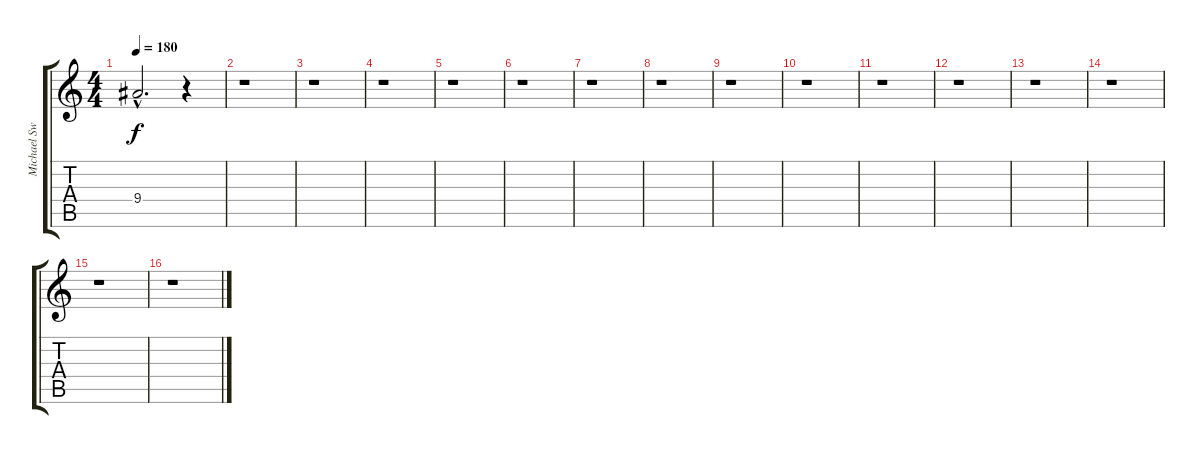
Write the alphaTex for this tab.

\track ("Michael Sweet solos" "Michael Sw") {instrument distortionguitar}
\staff {score tabs}
\tuning (Eb4 Bb3 Gb3 Db3 Ab2 Eb2) {hide}
\ts (4 4)
\tempo 180
\clef g2
\ks c
9.4{hac t}.2{d dy f} r.4 |
r.1 |
r.1 |
r.1 |
r.1 |
r.1 |
r.1 |
r.1 |
r.1 |
r.1 |
r.1 |
r.1 |
r.1 |
r.1 |
r.1 |
r.1
